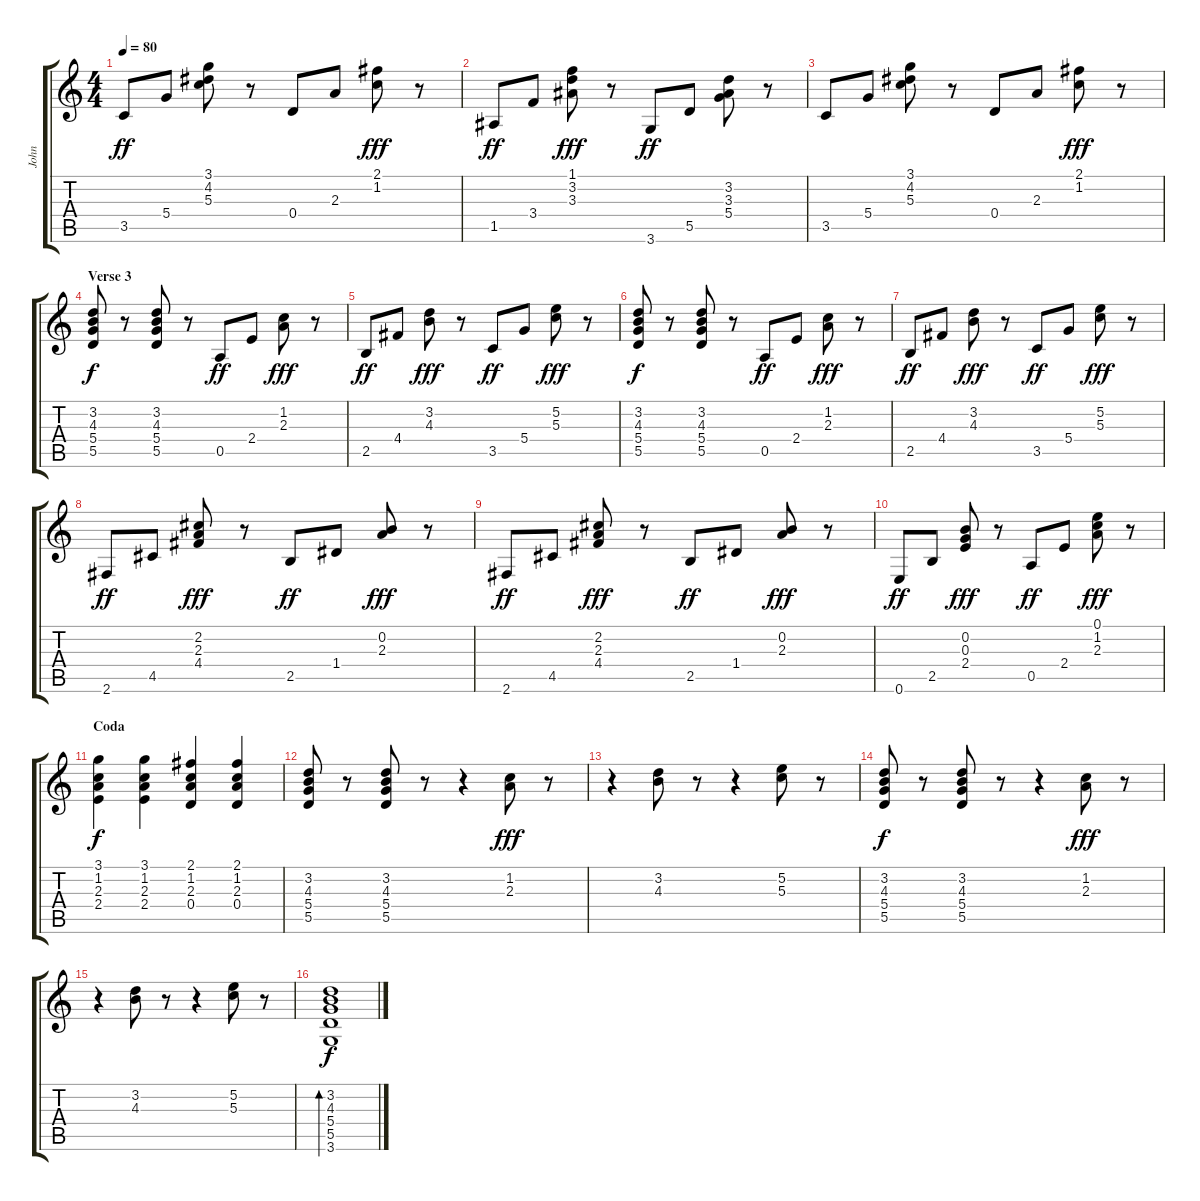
\track ("John" "John") {instrument electricguitarclean}
\staff {score tabs}
\tuning (E4 B3 G3 D3 A2 E2) {hide}
\ts (4 4)
\tempo 80
\clef g2
\ks c
3.5.8{dy ff} 5.4.8 (3.1 4.2 5.3).8 r.8 0.4.8 2.3.8 (2.1 1.2).8{dy fff} r.8 |
1.5.8{dy ff} 3.4.8 (1.1 3.2 3.3).8{dy fff} r.8 3.6.8{dy ff} 5.5.8 (3.2 3.3 5.4).8 r.8 |
3.5.8 5.4.8 (3.1 4.2 5.3).8 r.8 0.4.8 2.3.8 (2.1 1.2).8{dy fff} r.8 |
\section ("" "Verse 3")
(3.2 4.3 5.4 5.5).8{dy f} r.8 (3.2 4.3 5.4 5.5).8 r.8 0.5.8{dy ff} 2.4.8 (1.2 2.3).8{dy fff} r.8 |
2.5.8{dy ff} 4.4.8 (3.2 4.3).8{dy fff} r.8 3.5.8{dy ff} 5.4.8 (5.2 5.3).8{dy fff} r.8 |
(3.2 4.3 5.4 5.5).8{dy f} r.8 (3.2 4.3 5.4 5.5).8 r.8 0.5.8{dy ff} 2.4.8 (1.2 2.3).8{dy fff} r.8 |
2.5.8{dy ff} 4.4.8 (3.2 4.3).8{dy fff} r.8 3.5.8{dy ff} 5.4.8 (5.2 5.3).8{dy fff} r.8 |
2.6.8{dy ff} 4.5.8 (2.2 2.3 4.4).8{dy fff} r.8 2.5.8{dy ff} 1.4.8 (0.2 2.3).8{dy fff} r.8 |
2.6.8{dy ff} 4.5.8 (2.2 2.3 4.4).8{dy fff} r.8 2.5.8{dy ff} 1.4.8 (0.2 2.3).8{dy fff} r.8 |
0.6.8{dy ff} 2.5.8 (0.2 0.3 2.4).8{dy fff} r.8 0.5.8{dy ff} 2.4.8 (0.1 1.2 2.3).8{dy fff} r.8 |
\section ("" "Coda")
(3.1 1.2 2.3 2.4).4{dy f} (3.1 1.2 2.3 2.4).4 (2.1 1.2 2.3 0.4).4 (2.1 1.2 2.3 0.4).4 |
(3.2 4.3 5.4 5.5).8 r.8 (3.2 4.3 5.4 5.5).8 r.8 r.4 (1.2 2.3).8{dy fff} r.8 |
r.4 (3.2 4.3).8 r.8 r.4 (5.2 5.3).8 r.8 |
(3.2 4.3 5.4 5.5).8{dy f} r.8 (3.2 4.3 5.4 5.5).8 r.8 r.4 (1.2 2.3).8{dy fff} r.8 |
r.4 (3.2 4.3).8 r.8 r.4 (5.2 5.3).8 r.8 |
(3.2 4.3 5.4 5.5 3.6).1{bd 60 dy f}
